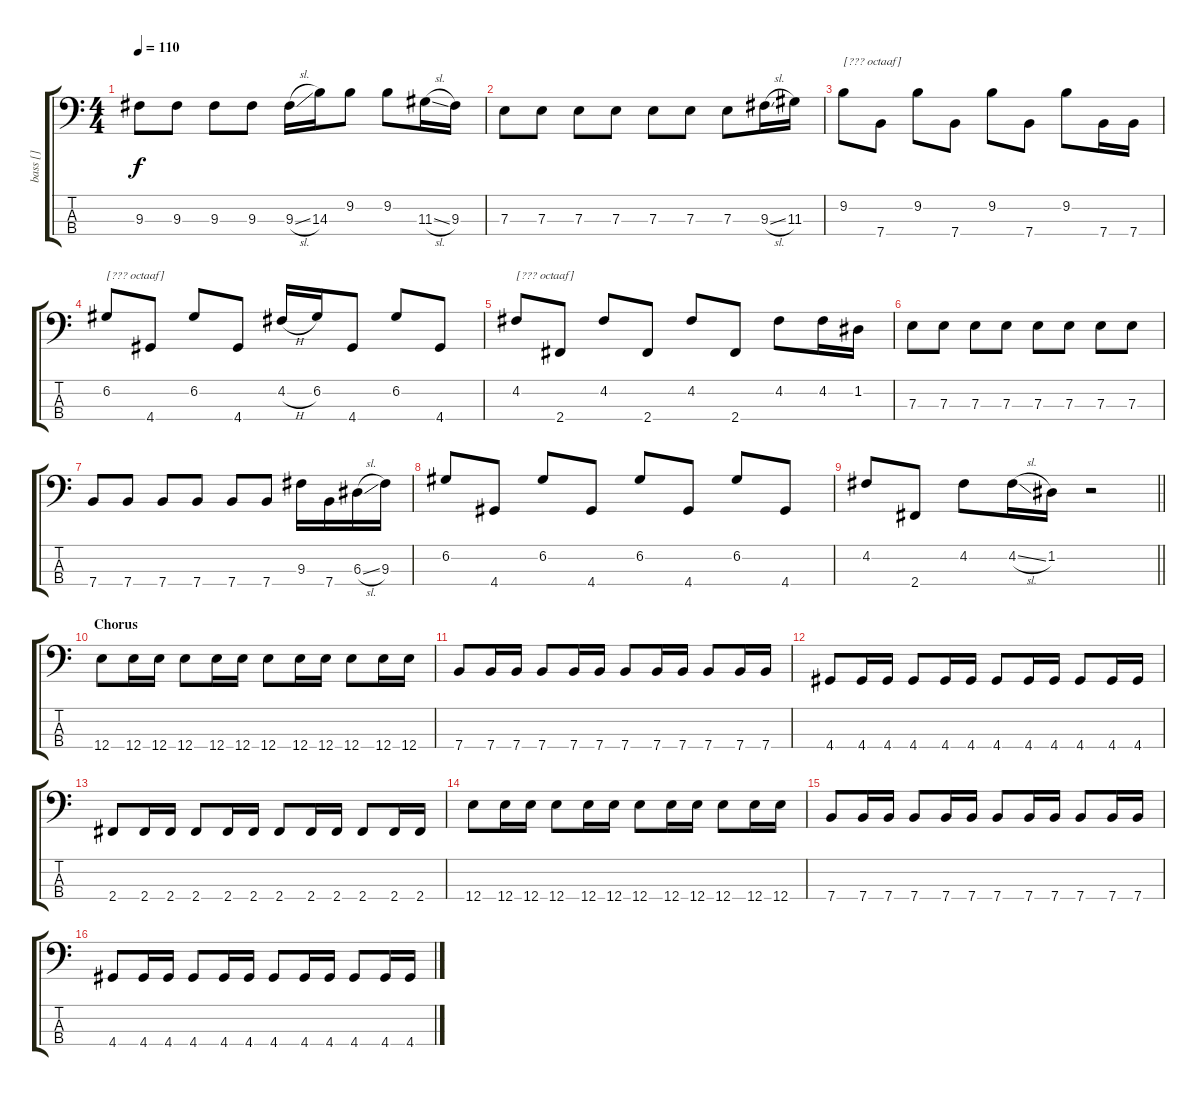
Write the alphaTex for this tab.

\track ("bass []" "bass []") {instrument electricbassfinger}
\staff {score tabs}
\tuning (G2 D2 A1 E1) {hide}
\ts (4 4)
\tempo 110
\clef f4
\ks c
9.3.8{dy f} 9.3.8 9.3.8 9.3.8 9.3{sl}.16 14.3.16 9.2.8 9.2.8 11.3{sl}.16 9.3.16 |
7.3.8 7.3.8 7.3.8 7.3.8 7.3.8 7.3.8 7.3.8 9.3{sl}.16 11.3.16 |
9.2.8{txt "[??? octaaf]"} 7.4.8 9.2.8 7.4.8 9.2.8 7.4.8 9.2.8 7.4.16 7.4.16 |
6.2.8{txt "[??? octaaf]"} 4.4.8 6.2.8 4.4.8 4.2{h}.16 6.2.16 4.4.8 6.2.8 4.4.8 |
4.2.8{txt "[??? octaaf]"} 2.4.8 4.2.8 2.4.8 4.2.8 2.4.8 4.2.8 4.2.16 1.2.16 |
7.3.8 7.3.8 7.3.8 7.3.8 7.3.8 7.3.8 7.3.8 7.3.8 |
7.4.8 7.4.8 7.4.8 7.4.8 7.4.8 7.4.8 9.3.16 7.4.16 6.3{sl}.16 9.3.16 |
6.2.8 4.4.8 6.2.8 4.4.8 6.2.8 4.4.8 6.2.8 4.4.8 |
\barLineRight lightlight
4.2.8 2.4.8 4.2.8 4.2{sl}.16 1.2.16 r.2 |
\section ("" "Chorus")
12.4.8 12.4.16 12.4.16 12.4.8 12.4.16 12.4.16 12.4.8 12.4.16 12.4.16 12.4.8 12.4.16 12.4.16 |
7.4.8 7.4.16 7.4.16 7.4.8 7.4.16 7.4.16 7.4.8 7.4.16 7.4.16 7.4.8 7.4.16 7.4.16 |
4.4.8 4.4.16 4.4.16 4.4.8 4.4.16 4.4.16 4.4.8 4.4.16 4.4.16 4.4.8 4.4.16 4.4.16 |
2.4.8 2.4.16 2.4.16 2.4.8 2.4.16 2.4.16 2.4.8 2.4.16 2.4.16 2.4.8 2.4.16 2.4.16 |
12.4.8 12.4.16 12.4.16 12.4.8 12.4.16 12.4.16 12.4.8 12.4.16 12.4.16 12.4.8 12.4.16 12.4.16 |
7.4.8 7.4.16 7.4.16 7.4.8 7.4.16 7.4.16 7.4.8 7.4.16 7.4.16 7.4.8 7.4.16 7.4.16 |
4.4.8 4.4.16 4.4.16 4.4.8 4.4.16 4.4.16 4.4.8 4.4.16 4.4.16 4.4.8 4.4.16 4.4.16
